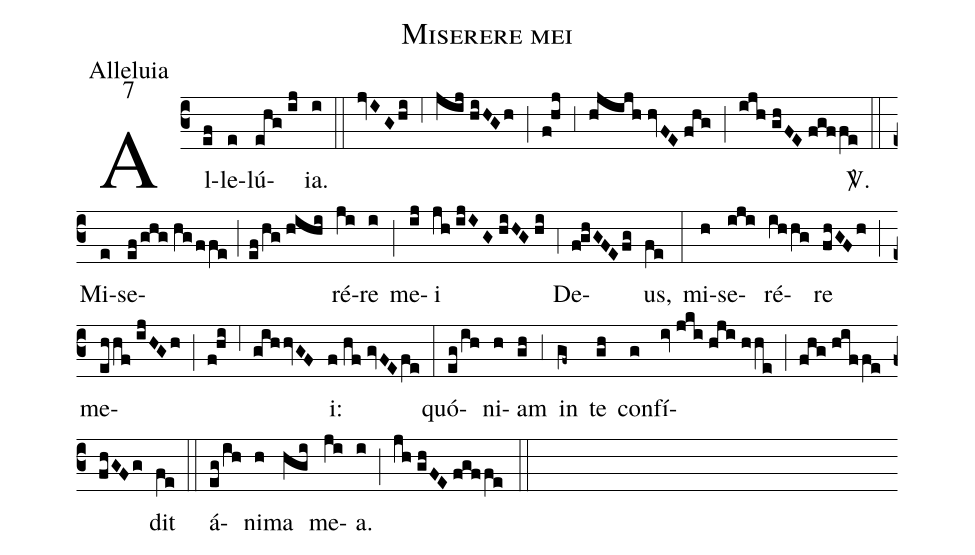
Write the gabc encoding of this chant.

name:Miserere mei;
office-part:Alleluia;
mode:7;
%%
(c3) Al(ef)le(e)lú(ehg//ij)ia.(i) (::) (jvIG/hi) (;6) (jij//hiHGh) (;) (f!hj) (;3) (hjijh//hvFE//fhg) (;) (ijh//ghFE//fgffe) <sp>V/</sp>.(::) Mi(e)se(ef/ghg//hg/ffe;ef/hg//hihi)ré(ji)re(i) (;) me(ij)i(jh//ijIG//hiHG//hi) (;4) De(f!ghGFE/fg)us,(fe) (:) mi(h)se(iji)ré(ihhg)re(fhGFh) (;) me(ehhf//ijHGh;f!hi;6gihhvGF)i:(f//hf//gvFE/fe) (:) quó(eg/ih)ni(h)am(gh) (;3) in(gf~) te(gh) con(g)fí(iv//jki//hji//hhe;fhg//hiffe//fhGFg)dit(fe) (::) á(eg/ih)ni(h)ma(hgi) me(ji)a.(i) (;) (jh//ghFE//fgffe) (::)
